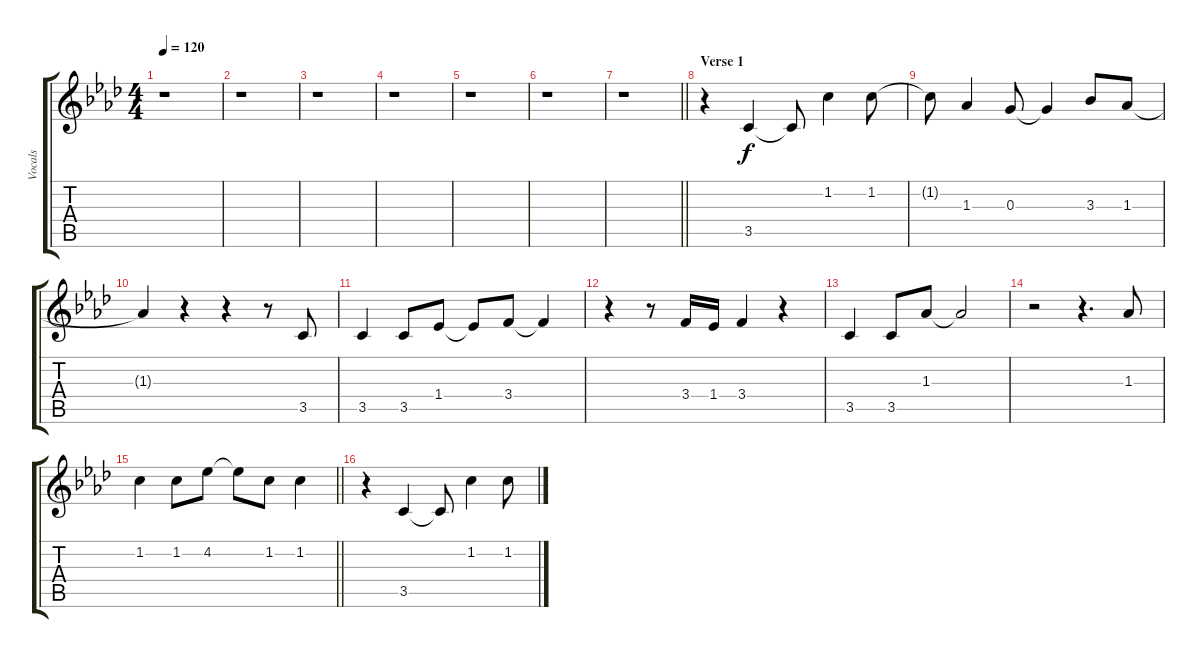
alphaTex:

\track ("Vocals" "Vocals") {instrument clarinet}
\staff {score tabs}
\tuning (E5 B4 G4 D4 A3 E3) {hide}
\ts (4 4)
\tempo 120
\clef g2
\ks fminor
r.1{dy f} |
r.1 |
r.1 |
r.1 |
r.1 |
r.1 |
\barLineRight lightlight
r.1 |
\section ("" "Verse 1")
r.4 3.5.4 3.5{t}.8 1.2.4 1.2.8 |
1.2{t}.8 1.3.4 0.3.8 0.3{t}.4 3.3.8 1.3.8 |
1.3{t}.4 r.4 r.4 r.8 3.5.8 |
3.5.4 3.5.8 1.4.8 1.4{t}.8 3.4.8 3.4{t}.4 |
r.4 r.8 3.4.16 1.4.16 3.4.4 r.4 |
3.5.4 3.5.8 1.3.8 1.3{t}.2 |
r.2 r.4{d} 1.3.8 |
\barLineRight lightlight
1.2.4 1.2.8 4.2.8 4.2{t}.8 1.2.8 1.2.4 |
r.4 3.5.4 3.5{t}.8 1.2.4 1.2.8
